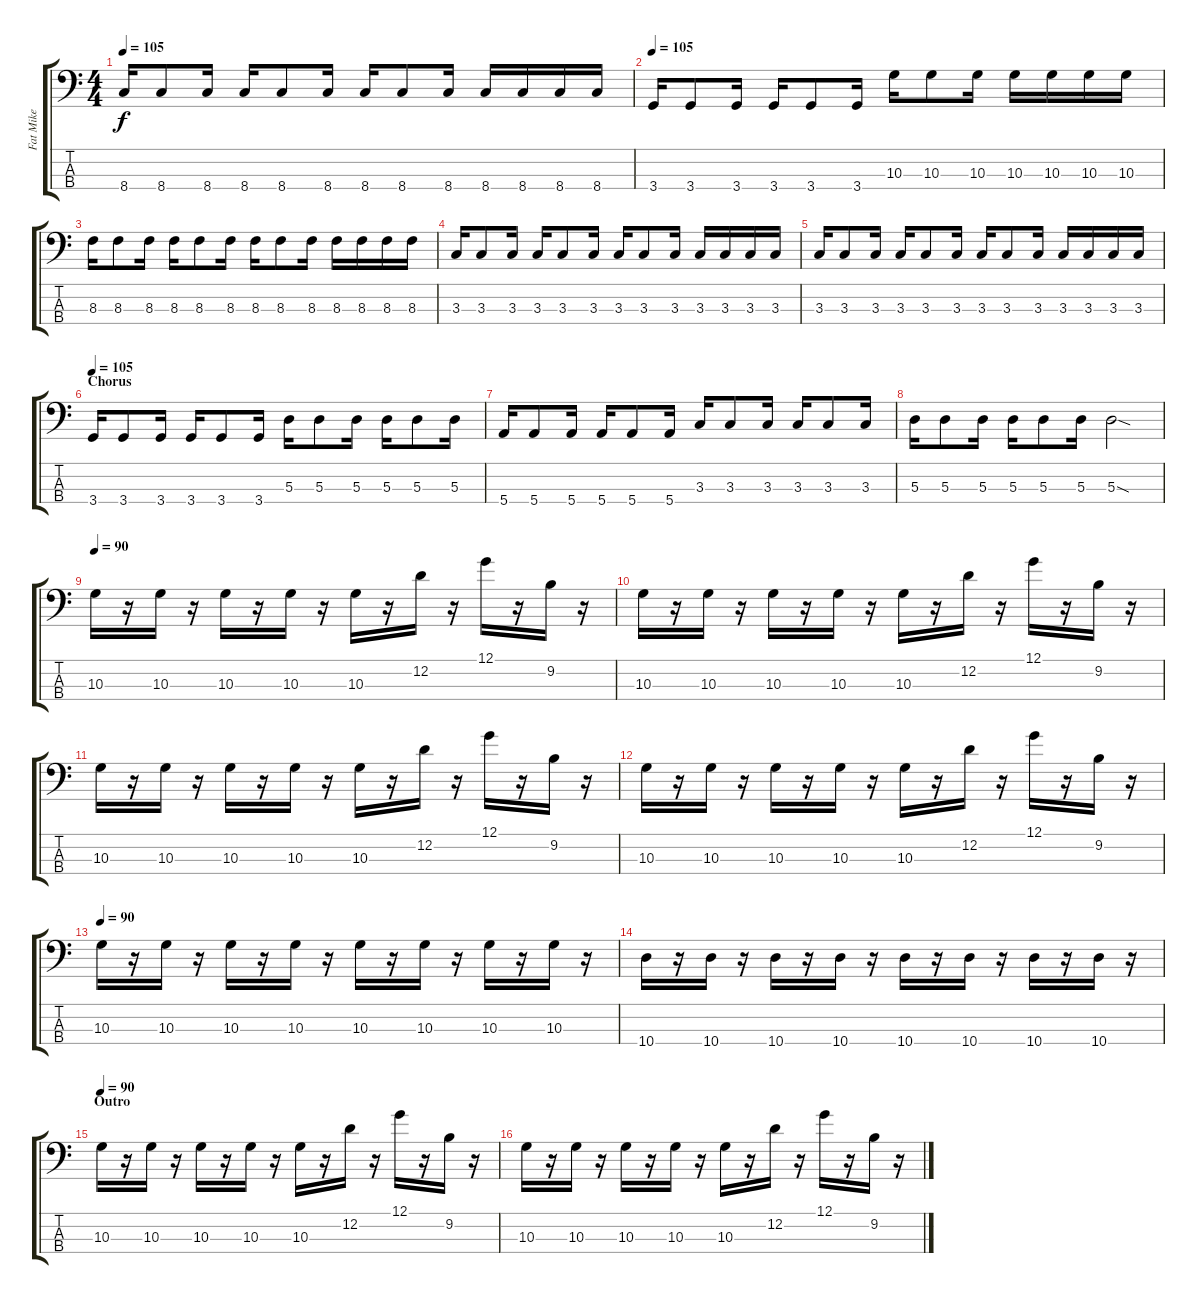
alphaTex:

\track ("Fat Mike" "Fat Mike") {instrument electricbassfinger}
\staff {score tabs}
\tuning (G2 D2 A1 E1) {hide}
\ts (4 4)
\tempo 105
\clef f4
\ks c
8.4.16{dy f} 8.4.8 8.4.16 8.4.16 8.4.8 8.4.16 8.4.16 8.4.8 8.4.16 8.4.16 8.4.16 8.4.16 8.4.16 |
\tempo 105
3.4.16 3.4.8 3.4.16 3.4.16 3.4.8 3.4.16 10.3.16 10.3.8 10.3.16 10.3.16 10.3.16 10.3.16 10.3.16 |
8.3.16 8.3.8 8.3.16 8.3.16 8.3.8 8.3.16 8.3.16 8.3.8 8.3.16 8.3.16 8.3.16 8.3.16 8.3.16 |
3.3.16 3.3.8 3.3.16 3.3.16 3.3.8 3.3.16 3.3.16 3.3.8 3.3.16 3.3.16 3.3.16 3.3.16 3.3.16 |
3.3.16 3.3.8 3.3.16 3.3.16 3.3.8 3.3.16 3.3.16 3.3.8 3.3.16 3.3.16 3.3.16 3.3.16 3.3.16 |
\section ("" "Chorus")
\tempo 105
3.4.16 3.4.8 3.4.16 3.4.16 3.4.8 3.4.16 5.3.16 5.3.8 5.3.16 5.3.16 5.3.8 5.3.16 |
5.4.16 5.4.8 5.4.16 5.4.16 5.4.8 5.4.16 3.3.16 3.3.8 3.3.16 3.3.16 3.3.8 3.3.16 |
5.3.16 5.3.8 5.3.16 5.3.16 5.3.8 5.3.16 5.3{sod}.2 |
\tempo 90
10.3.16 r.16 10.3.16 r.16 10.3.16 r.16 10.3.16 r.16 10.3.16 r.16 12.2.16 r.16 12.1.16 r.16 9.2.16 r.16 |
10.3.16 r.16 10.3.16 r.16 10.3.16 r.16 10.3.16 r.16 10.3.16 r.16 12.2.16 r.16 12.1.16 r.16 9.2.16 r.16 |
10.3.16 r.16 10.3.16 r.16 10.3.16 r.16 10.3.16 r.16 10.3.16 r.16 12.2.16 r.16 12.1.16 r.16 9.2.16 r.16 |
10.3.16 r.16 10.3.16 r.16 10.3.16 r.16 10.3.16 r.16 10.3.16 r.16 12.2.16 r.16 12.1.16 r.16 9.2.16 r.16 |
\tempo 90
10.3.16 r.16 10.3.16 r.16 10.3.16 r.16 10.3.16 r.16 10.3.16 r.16 10.3.16 r.16 10.3.16 r.16 10.3.16 r.16 |
10.4.16 r.16 10.4.16 r.16 10.4.16 r.16 10.4.16 r.16 10.4.16 r.16 10.4.16 r.16 10.4.16 r.16 10.4.16 r.16 |
\section ("" "Outro")
\tempo 90
10.3.16 r.16 10.3.16 r.16 10.3.16 r.16 10.3.16 r.16 10.3.16 r.16 12.2.16 r.16 12.1.16 r.16 9.2.16 r.16 |
10.3.16 r.16 10.3.16 r.16 10.3.16 r.16 10.3.16 r.16 10.3.16 r.16 12.2.16 r.16 12.1.16 r.16 9.2.16 r.16
